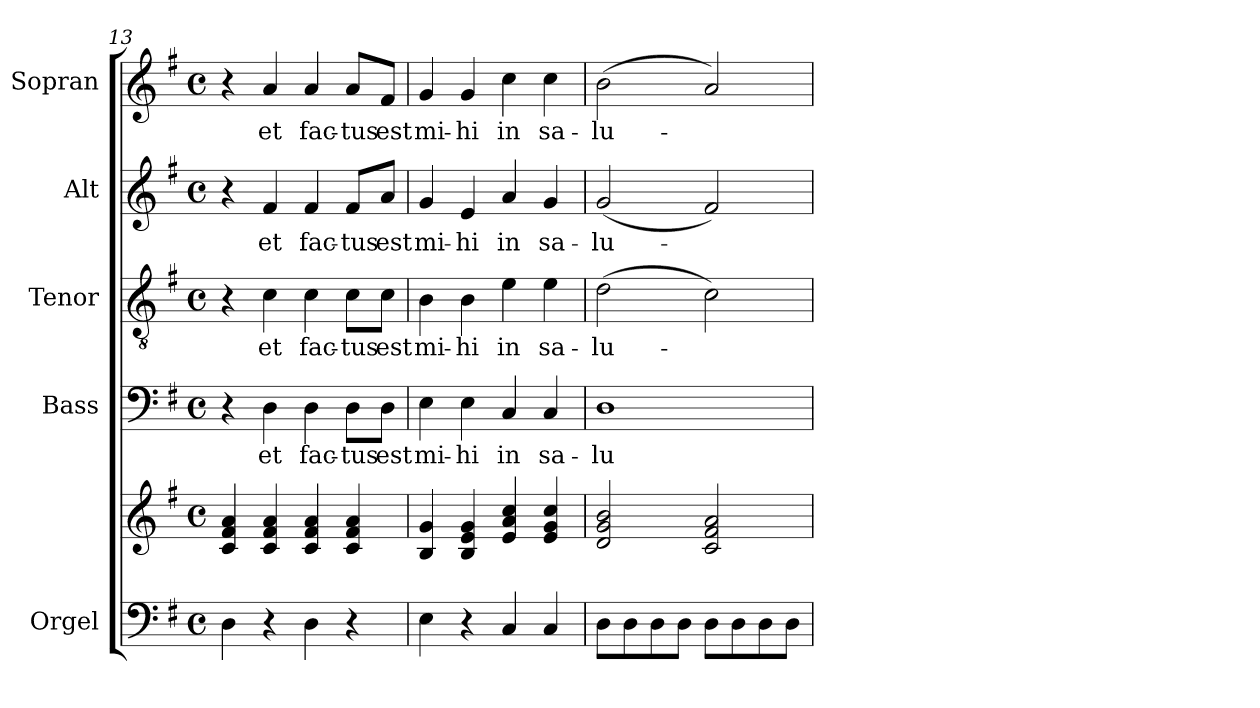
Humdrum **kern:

**kern	**kern	**kern	**text	**kern	**text	**kern	**text	**kern	**text
*part5	*part5	*part4	*part4	*part3	*part3	*part2	*part2	*part1	*part1
*staff6	*staff5	*staff4	*staff4	*staff3	*staff3	*staff2	*staff2	*staff1	*staff1
*I"Orgel	*	*I"Bass	*	*I"Tenor	*	*I"Alt	*	*I"Sopran	*
*I'Org.	*	*I'B	*	*I'T	*	*I'A	*	*I'S	*
!!LO:LB:g=z
*clefF4	*clefG2	*clefF4	*	*clefGv2	*	*clefG2	*	*clefG2	*
*k[f#]	*k[f#]	*k[f#]	*	*k[f#]	*	*k[f#]	*	*k[f#]	*
*G:	*G:	*G:	*	*G:	*	*G:	*	*G:	*
*M4/4	*M4/4	*M4/4	*	*M4/4	*	*M4/4	*	*M4/4	*
*met(c)	*met(c)	*met(c)	*	*met(c)	*	*met(c)	*	*met(c)	*
=13	=13	=13	=13	=13	=13	=13	=13	=13	=13
4D\	4c/ 4f#/ 4a/	4r	.	4r	.	4r	.	4r	.
!	!	!	!LO:LY:b	!	!LO:LY:b	!	!LO:LY:b	!	!LO:LY:b
4r	4c/ 4f#/ 4a/	4D\	et	4c\	et	4f#/	et	4a/	et
!	!	!	!LO:LY:b	!	!LO:LY:b	!	!LO:LY:b	!	!LO:LY:b
4D\	4c/ 4f#/ 4a/	4D\	fac-	4c\	fac-	4f#/	fac-	4a/	fac-
!	!	!	!LO:LY:b	!	!LO:LY:b	!	!LO:LY:b	!	!LO:LY:b
4r	4c/ 4f#/ 4a/	8D\L	-tus	8c\L	-tus	8f#/L	-tus	8a/L	-tus
!	!	!	!LO:LY:b	!	!LO:LY:b	!	!LO:LY:b	!	!LO:LY:b
.	.	8D\J	est	8c\J	est	8a/J	est	8f#/J	est
=14	=14	=14	=14	=14	=14	=14	=14	=14	=14
!	!	!	!LO:LY:b	!	!LO:LY:b	!	!LO:LY:b	!	!LO:LY:b
4E\	4B/ 4g/	4E\	mi-	4B\	mi-	4g/	mi-	4g/	mi-
!	!	!	!LO:LY:b	!	!LO:LY:b	!	!LO:LY:b	!	!LO:LY:b
4r	4B/ 4e/ 4g/	4E\	-hi	4B\	-hi	4e/	-hi	4g/	-hi
!	!	!	!LO:LY:b	!	!LO:LY:b	!	!LO:LY:b	!	!LO:LY:b
4C/	4e/ 4a/ 4cc/	4C/	in	4e\	in	4a/	in	4cc\	in
!	!	!	!LO:LY:b	!	!LO:LY:b	!	!LO:LY:b	!	!LO:LY:b
4C/	4e/ 4g/ 4cc/	4C/	sa-	4e\	sa-	4g/	sa-	4cc\	sa-
=15	=15	=15	=15	=15	=15	=15	=15	=15	=15
!	!	!	!LO:LY:b	!	!LO:LY:b	!	!LO:LY:b	!	!LO:LY:b
8D\L	2d/ 2g/ 2b/	1D	-lu-	(>2d\	-lu-	(<2g/	-lu-	(>2b\	-lu-
8D\	.	.	.	.	.	.	.	.	.
8D\	.	.	.	.	.	.	.	.	.
8D\J	.	.	.	.	.	.	.	.	.
8D\L	2c/ 2f#/ 2a/	.	.	2c\)	.	2f#/)	.	2a/)	.
8D\	.	.	.	.	.	.	.	.	.
8D\	.	.	.	.	.	.	.	.	.
8D\J	.	.	.	.	.	.	.	.	.
=	=	=	=	=	=	=	=	=	=
*-	*-	*-	*-	*-	*-	*-	*-	*-	*-
